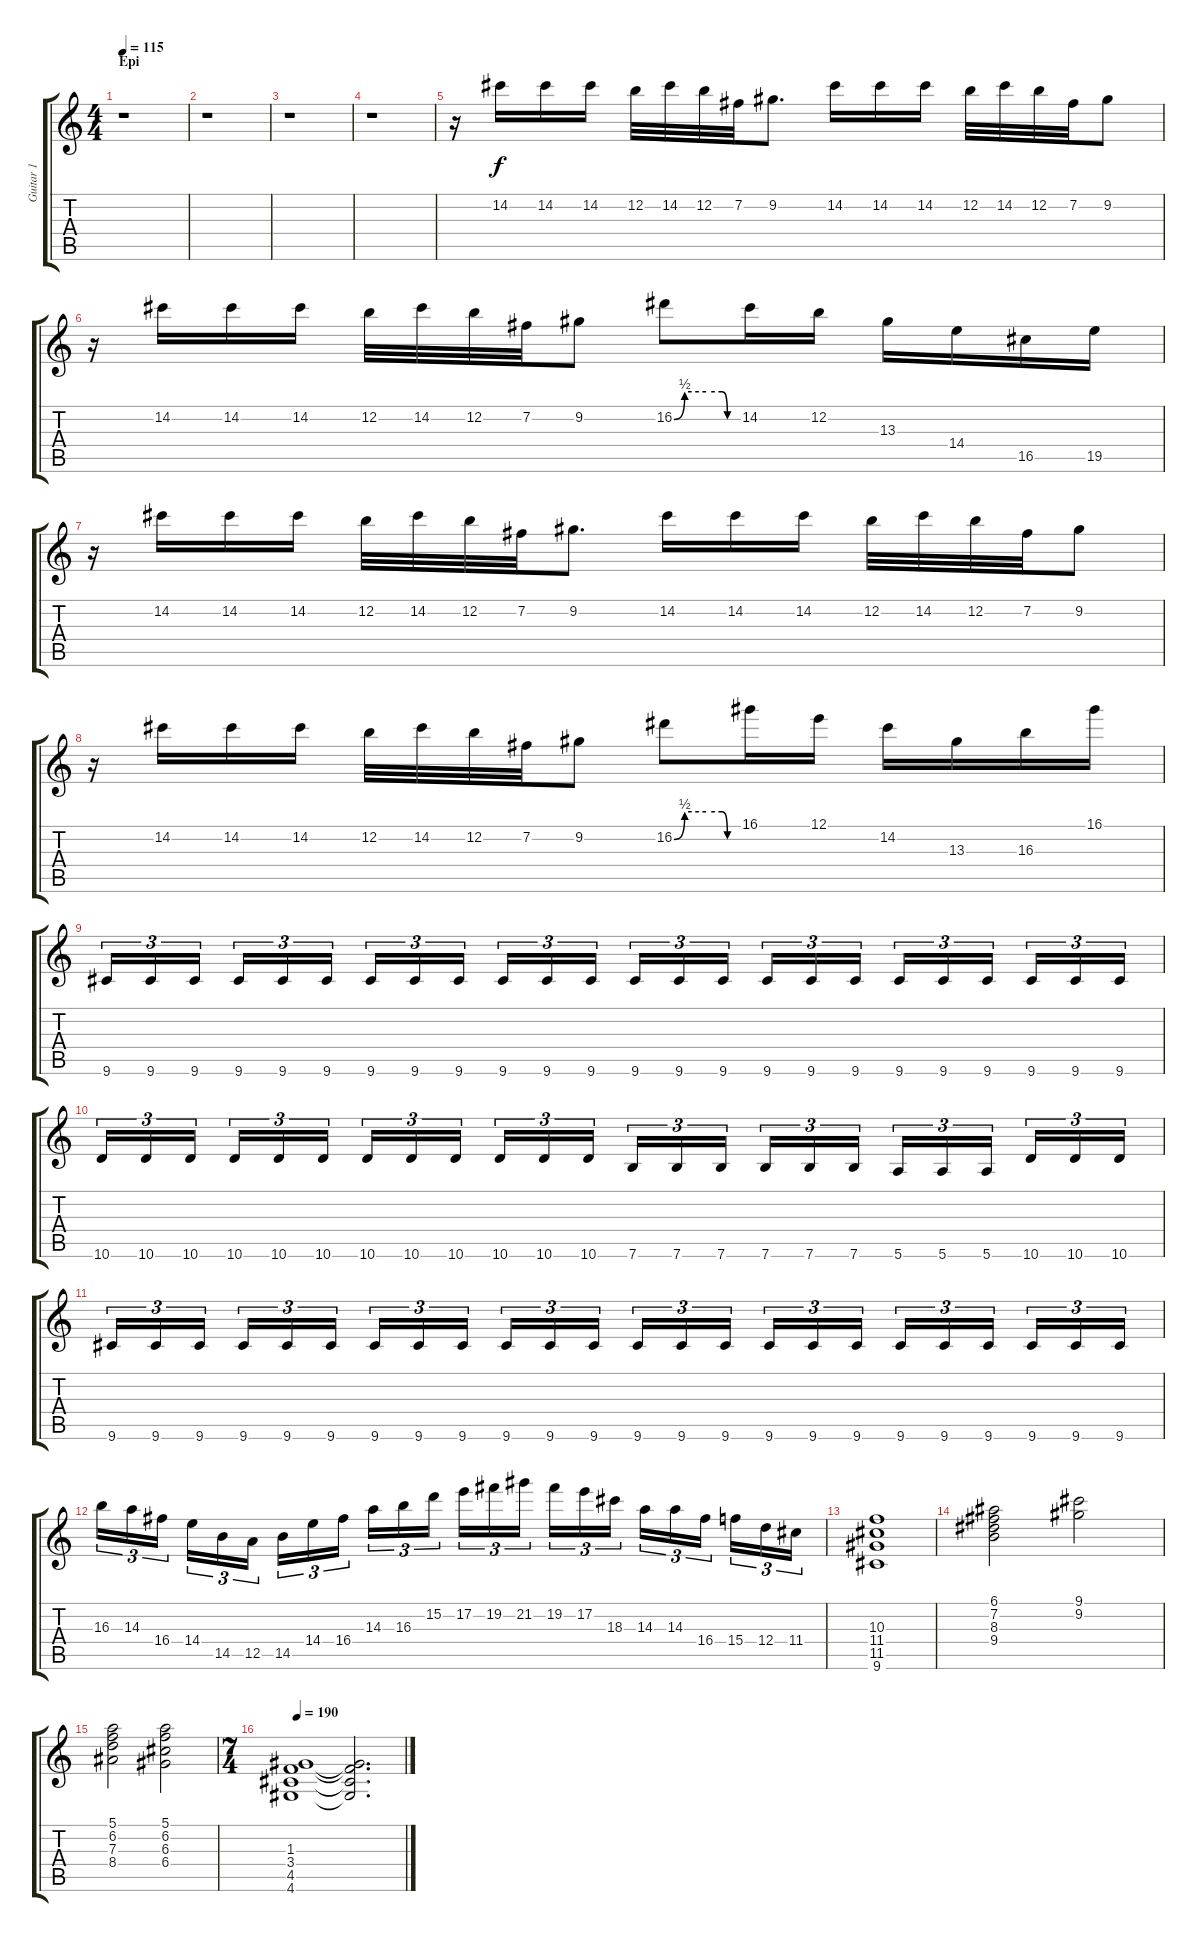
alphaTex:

\track ("Guitar 1" "Guitar 1") {instrument distortionguitar}
\staff {score tabs}
\tuning (E4 B3 G3 D3 A2 E2) {hide}
\ts (4 4)
\section ("" "Epi")
\tempo 115
\clef g2
\ks c
r.1{dy f} |
r.1 |
r.1 |
r.1 |
r.16 14.2.16 14.2.16 14.2.16 12.2.32 14.2.32 12.2.32 7.2.32 9.2.8{d} 14.2.16 14.2.16 14.2.16 12.2.32 14.2.32 12.2.32 7.2.32 9.2.8 |
r.16 14.2.16 14.2.16 14.2.16 12.2.32 14.2.32 12.2.32 7.2.32 9.2.8 16.2{be (custom 0 0 10 2 30 2 45 2 50 0 60 0)}.8 14.2.16 12.2.16 13.3.16 14.4.16 16.5.16 19.5.16 |
r.16 14.2.16 14.2.16 14.2.16 12.2.32 14.2.32 12.2.32 7.2.32 9.2.8{d} 14.2.16 14.2.16 14.2.16 12.2.32 14.2.32 12.2.32 7.2.32 9.2.8 |
r.16 14.2.16 14.2.16 14.2.16 12.2.32 14.2.32 12.2.32 7.2.32 9.2.8 16.2{be (custom 0 0 10 2 30 2 45 2 50 0 60 0)}.8 16.1.16 12.1.16 14.2.16 13.3.16 16.3.16 16.1.16 |
9.6.16{tu (3 2)} 9.6.16{tu (3 2)} 9.6.16{tu (3 2)} 9.6.16{tu (3 2)} 9.6.16{tu (3 2)} 9.6.16{tu (3 2)} 9.6.16{tu (3 2)} 9.6.16{tu (3 2)} 9.6.16{tu (3 2)} 9.6.16{tu (3 2)} 9.6.16{tu (3 2)} 9.6.16{tu (3 2)} 9.6.16{tu (3 2)} 9.6.16{tu (3 2)} 9.6.16{tu (3 2)} 9.6.16{tu (3 2)} 9.6.16{tu (3 2)} 9.6.16{tu (3 2)} 9.6.16{tu (3 2)} 9.6.16{tu (3 2)} 9.6.16{tu (3 2)} 9.6.16{tu (3 2)} 9.6.16{tu (3 2)} 9.6.16{tu (3 2)} |
10.6.16{tu (3 2)} 10.6.16{tu (3 2)} 10.6.16{tu (3 2)} 10.6.16{tu (3 2)} 10.6.16{tu (3 2)} 10.6.16{tu (3 2)} 10.6.16{tu (3 2)} 10.6.16{tu (3 2)} 10.6.16{tu (3 2)} 10.6.16{tu (3 2)} 10.6.16{tu (3 2)} 10.6.16{tu (3 2)} 7.6.16{tu (3 2)} 7.6.16{tu (3 2)} 7.6.16{tu (3 2)} 7.6.16{tu (3 2)} 7.6.16{tu (3 2)} 7.6.16{tu (3 2)} 5.6.16{tu (3 2)} 5.6.16{tu (3 2)} 5.6.16{tu (3 2)} 10.6.16{tu (3 2)} 10.6.16{tu (3 2)} 10.6.16{tu (3 2)} |
9.6.16{tu (3 2)} 9.6.16{tu (3 2)} 9.6.16{tu (3 2)} 9.6.16{tu (3 2)} 9.6.16{tu (3 2)} 9.6.16{tu (3 2)} 9.6.16{tu (3 2)} 9.6.16{tu (3 2)} 9.6.16{tu (3 2)} 9.6.16{tu (3 2)} 9.6.16{tu (3 2)} 9.6.16{tu (3 2)} 9.6.16{tu (3 2)} 9.6.16{tu (3 2)} 9.6.16{tu (3 2)} 9.6.16{tu (3 2)} 9.6.16{tu (3 2)} 9.6.16{tu (3 2)} 9.6.16{tu (3 2)} 9.6.16{tu (3 2)} 9.6.16{tu (3 2)} 9.6.16{tu (3 2)} 9.6.16{tu (3 2)} 9.6.16{tu (3 2)} |
16.3.16{tu (3 2)} 14.3.16{tu (3 2)} 16.4.16{tu (3 2)} 14.4.16{tu (3 2)} 14.5.16{tu (3 2)} 12.5.16{tu (3 2)} 14.5.16{tu (3 2)} 14.4.16{tu (3 2)} 16.4.16{tu (3 2)} 14.3.16{tu (3 2)} 16.3.16{tu (3 2)} 15.2.16{tu (3 2)} 17.2.16{tu (3 2)} 19.2.16{tu (3 2)} 21.2.16{tu (3 2)} 19.2.16{tu (3 2)} 17.2.16{tu (3 2)} 18.3.16{tu (3 2)} 14.3.16{tu (3 2)} 14.3.16{tu (3 2)} 16.4.16{tu (3 2)} 15.4.16{tu (3 2)} 12.4.16{tu (3 2)} 11.4.16{tu (3 2)} |
(10.3 11.4 11.5 9.6).1 |
(6.1 7.2 8.3 9.4).2 (9.1 9.2).2 |
(5.1 6.2 7.3 8.4).2 (5.1 6.2 6.3 6.4).2 |
\ts (7 4)
\tempo 190
(1.3 3.4 4.5 4.6).1 (1.3{t} 3.4{t} 4.5{t} 4.6{t}).2{d}
